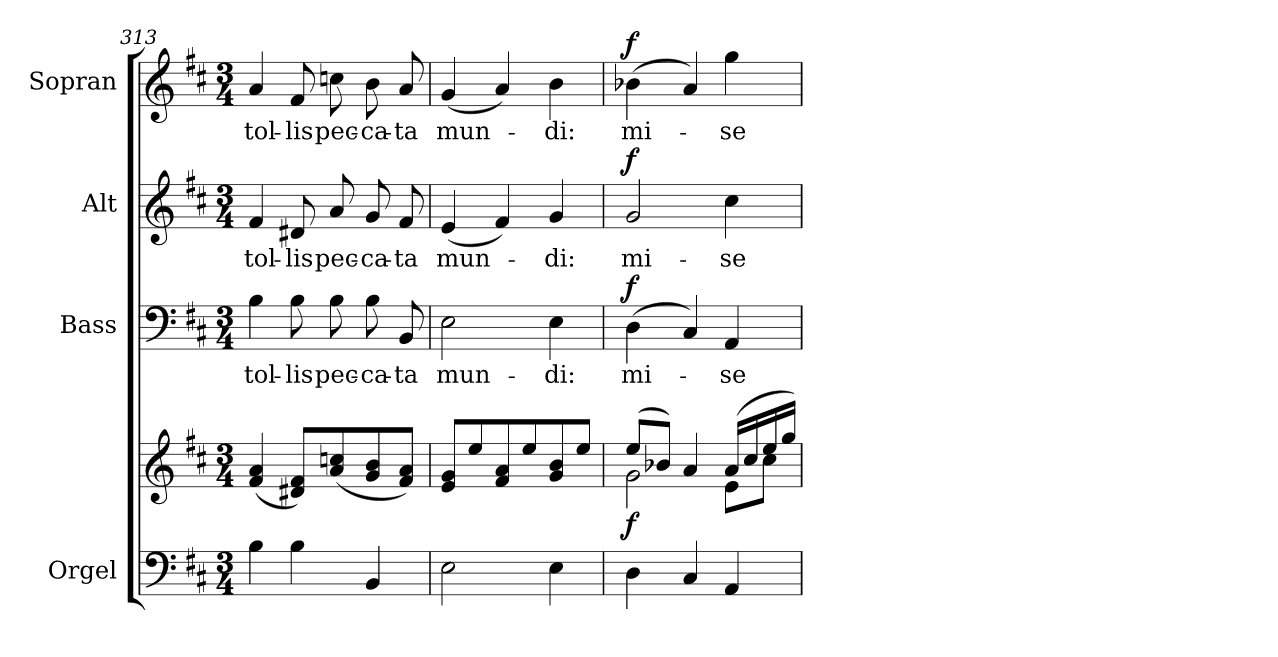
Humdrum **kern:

**kern	**kern	**dynam	**kern	**text	**dynam	**kern	**text	**dynam	**kern	**text	**dynam
*part4	*part4	*part4	*part3	*part3	*part3	*part2	*part2	*part2	*part1	*part1	*part1
*staff5	*staff4	*staff4/5	*staff3	*staff3	*staff3	*staff2	*staff2	*staff2	*staff1	*staff1	*staff1
*I"Orgel	*	*	*I"Bass	*	*	*I"Alt	*	*	*I"Sopran	*	*
*	*	*	*I'B.	*	*	*I'A.	*	*	*I'S.	*	*
*clefF4	*clefG2	*	*clefF4	*	*	*clefG2	*	*	*clefG2	*	*
*k[f#c#]	*k[f#c#]	*	*k[f#c#]	*	*	*k[f#c#]	*	*	*k[f#c#]	*	*
*D:	*D:	*	*D:	*	*	*D:	*	*	*D:	*	*
*M3/4	*M3/4	*	*M3/4	*	*	*M3/4	*	*	*M3/4	*	*
=313	=313	=313	=313	=313	=313	=313	=313	=313	=313	=313	=313
!	!	!	!	!LO:LY:b	!	!	!LO:LY:b	!	!	!LO:LY:b	!
4B\	(<4f#/ 4a/	.	4B\	tol-	.	4f#/	tol-	.	4a/	tol-	.
!	!	!	!	!LO:LY:b	!	!	!LO:LY:b	!	!	!LO:LY:b	!
4B\	8d#X/ 8f#/L)	.	8B\	-lis	.	8d#X/	-lis	.	8f#/	-lis	.
!	!	!	!	!LO:LY:b	!	!	!LO:LY:b	!	!	!LO:LY:b	!
.	(<8a/ 8ccn/	.	8B\	pec-	.	8a/	pec-	.	8ccn\	pec-	.
!	!	!	!	!LO:LY:b	!	!	!LO:LY:b	!	!	!LO:LY:b	!
4BB/	8g/ 8b/	.	8B\	-ca-	.	8g/	-ca-	.	8b\	-ca-	.
!	!	!	!	!LO:LY:b	!	!	!LO:LY:b	!	!	!LO:LY:b	!
.	8f#/ 8a/J)	.	8BB/	-ta	.	8f#/	-ta	.	8a/	-ta	.
=314	=314	=314	=314	=314	=314	=314	=314	=314	=314	=314	=314
!	!	!	!	!LO:LY:b	!	!	!LO:LY:b	!	!	!LO:LY:b	!
2E\	8e/ 8g/L	.	2E\	mun-	.	(<4e/	mun-	.	(<4g/	mun-	.
.	8ee/	.	.	.	.	.	.	.	.	.	.
.	8f#/ 8a/	.	.	.	.	4f#/)	.	.	4a/)	.	.
.	8ee/	.	.	.	.	.	.	.	.	.	.
!	!	!	!	!LO:LY:b	!	!	!LO:LY:b	!	!	!LO:LY:b	!
4E\	8g/ 8b/	.	4E\	-di:	.	4g/	-di:	.	4b\	-di:	.
.	8ee/J	.	.	.	.	.	.	.	.	.	.
=315	=315	=315	=315	=315	=315	=315	=315	=315	=315	=315	=315
*	*^	*	*	*	*	*	*	*	*	*	*
!	!	!	!LO:DY:b	!	!LO:LY:b	!LO:DY:a	!	!LO:LY:b	!LO:DY:a	!	!LO:LY:b	!LO:DY:a
4D\	(>8ee/L	2g\	f	(>4D\	mi-	f	2g/	mi-	f	(>4b-X\	mi-	f
.	8b-X/J)	.	.	.	.	.	.	.	.	.	.	.
4C#/	4a/	.	.	4C#/)	.	.	.	.	.	4a/)	.	.
!	!	!	!	!	!LO:LY:b	!	!	!LO:LY:b	!	!	!LO:LY:b	!
4AA/	(>16a/LL	8e\L	.	4AA/	-se-	.	4cc#\	-se-	.	4gg\	-se-	.
.	16cc#/	.	.	.	.	.	.	.	.	.	.	.
.	16ee/	8cc#\J	.	.	.	.	.	.	.	.	.	.
.	16gg/JJ)	.	.	.	.	.	.	.	.	.	.	.
*	*v	*v	*	*	*	*	*	*	*	*	*	*
=	=	=	=	=	=	=	=	=	=	=	=
*-	*-	*-	*-	*-	*-	*-	*-	*-	*-	*-	*-
